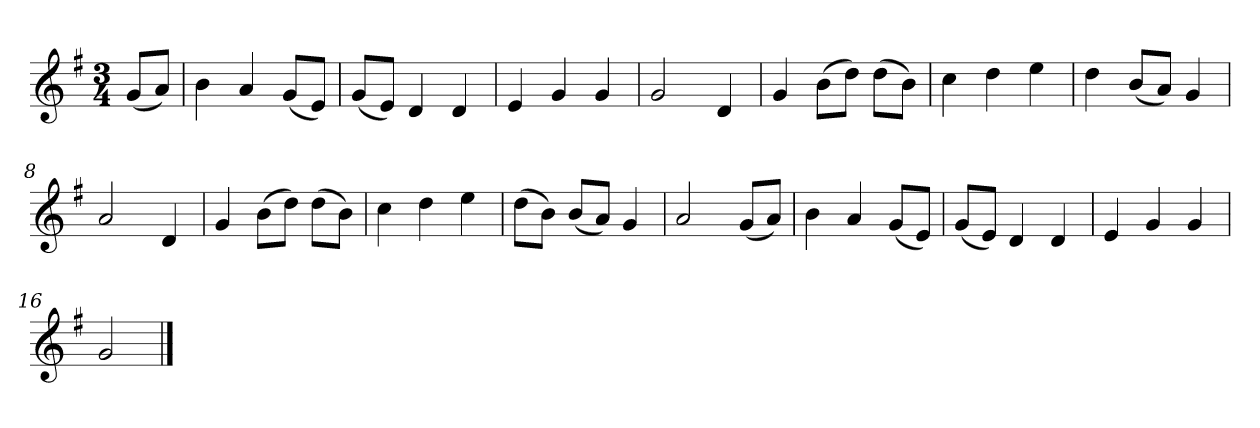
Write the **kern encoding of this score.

**kern
*part1
*staff1
*clefG2
*k[f#]
*G:
*M3/4
*MM92
=
(8g/L
8a/J)
=1
4b
4a
(8g/L
8e/J)
=2
(8g/L
8e/J)
4d
4d
=3
4e
4g
4g
=4
2g
4d
=5
4g
(8b\L
8dd\J)
(8dd\L
8b\J)
=6
4cc
4dd
4ee
=7
4dd
(8b/L
8a/J)
4g
=8
2a
4d
=9
4g
(8b\L
8dd\J)
(8dd\L
8b\J)
=10
4cc
4dd
4ee
=11
(8dd\L
8b\J)
(8b/L
8a/J)
4g
=12
2a
(8g/L
8a/J)
=13
4b
4a
(8g/L
8e/J)
=14
(8g/L
8e/J)
4d
4d
=15
4e
4g
4g
=16
2g
==
*-
